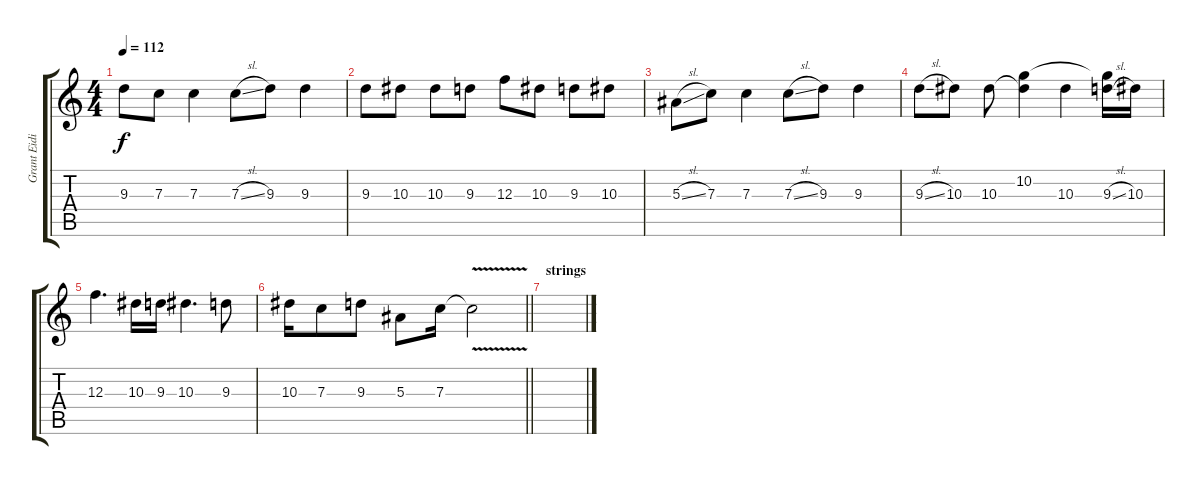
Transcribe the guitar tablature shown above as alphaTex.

\track ("Grant Eidintas" "Grant Eidi") {instrument overdrivenguitar}
\staff {score tabs}
\tuning (D4 A3 F3 C3 G2 C2) {hide}
\ts (4 4)
\tempo 112
\clef g2
\ks c
9.3{t}.8{dy f} 7.3.8 7.3.4 7.3{sl}.8 9.3.8 9.3.4 |
9.3.8 10.3.8 10.3.8 9.3.8 12.3.8 10.3.8 9.3.8 10.3.8 |
5.3{sl}.8{volume 4} 7.3.8 7.3.4 7.3{sl}.8 9.3.8 9.3.4 |
9.3{sl}.8 10.3.8 10.3.8 (10.2 10.3{t}).4 10.3.4 (10.2{t} 9.3{sl}).16 10.3.16 |
12.3.4{d} 10.3.16 9.3.16 10.3.4{d} 9.3.8 |
\barLineRight lightlight
10.3.16 7.3.8 9.3.8 5.3.8 7.3.16 7.3{v t}.2 |
\section ("" "strings")
